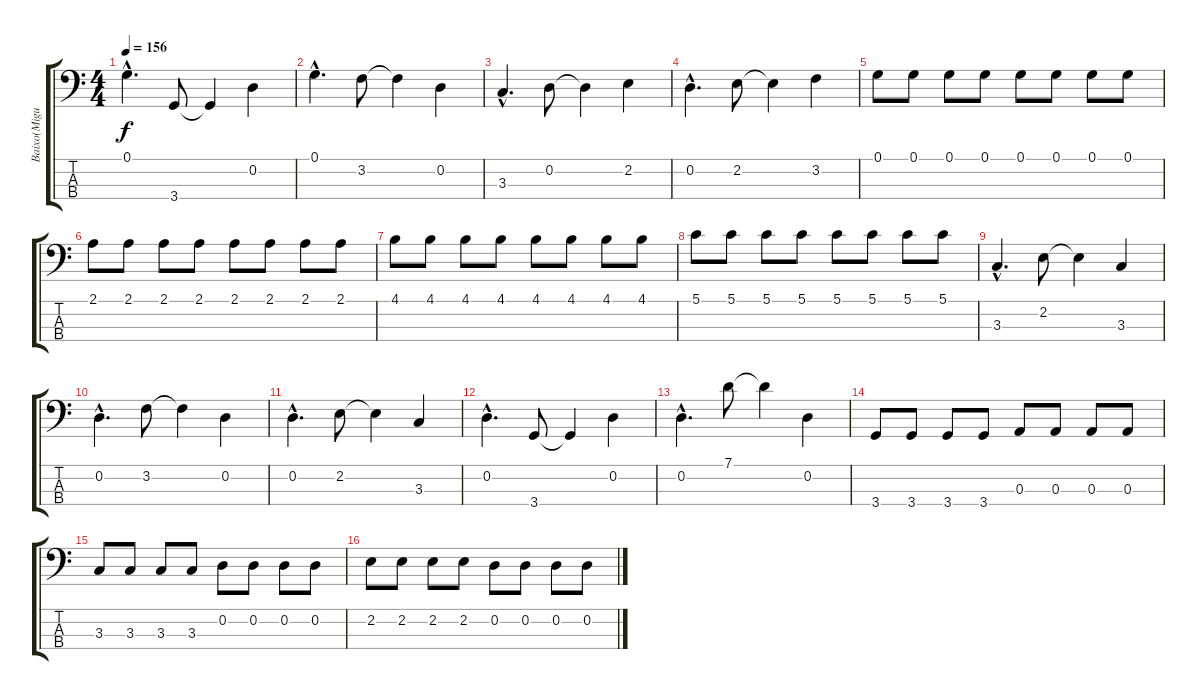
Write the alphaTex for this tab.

\track ("Baixo(Miguel)" "Baixo(Migu") {instrument electricbassfinger}
\staff {score tabs}
\tuning (G2 D2 A1 E1) {hide}
\ts (4 4)
\tempo 156
\clef f4
\ks c
0.1{hac}.4{d dy f} 3.4.8 3.4{t}.4 0.2.4 |
0.1{hac}.4{d} 3.2.8 3.2{t}.4 0.2.4 |
3.3{hac}.4{d} 0.2.8 0.2{t}.4 2.2.4 |
0.2{hac}.4{d} 2.2.8 2.2{t}.4 3.2.4 |
0.1.8 0.1.8 0.1.8 0.1.8 0.1.8 0.1.8 0.1.8 0.1.8 |
2.1.8 2.1.8 2.1.8 2.1.8 2.1.8 2.1.8 2.1.8 2.1.8 |
4.1.8 4.1.8 4.1.8 4.1.8 4.1.8 4.1.8 4.1.8 4.1.8 |
5.1.8 5.1.8 5.1.8 5.1.8 5.1.8 5.1.8 5.1.8 5.1.8 |
3.3{hac}.4{d} 2.2.8 2.2{t}.4 3.3.4 |
0.2{hac}.4{d} 3.2.8 3.2{t}.4 0.2.4 |
0.2{hac}.4{d} 2.2.8 2.2{t}.4 3.3.4 |
0.2{hac}.4{d} 3.4.8 3.4{t}.4 0.2.4 |
0.2{hac}.4{d} 7.1.8 7.1{t}.4 0.2.4 |
3.4.8 3.4.8 3.4.8 3.4.8 0.3.8 0.3.8 0.3.8 0.3.8 |
3.3.8 3.3.8 3.3.8 3.3.8 0.2.8 0.2.8 0.2.8 0.2.8 |
2.2.8 2.2.8 2.2.8 2.2.8 0.2.8 0.2.8 0.2.8 0.2.8
